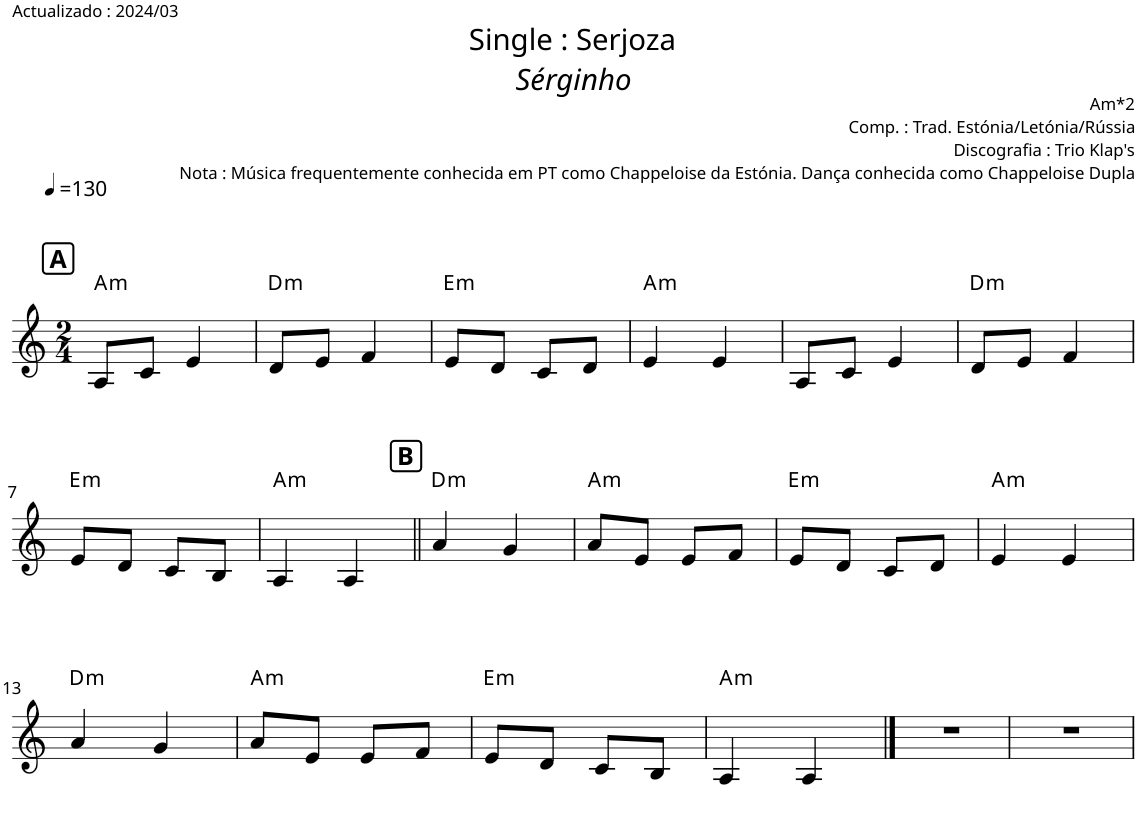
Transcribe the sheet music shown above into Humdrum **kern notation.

**kern	**harte
*part1	*part1
*staff1	*
*I"Piano	*
*I'Pno.	*
*clefG2	*
*k[]	*
*M2/4	*
*MM130	*
!!LO:REH:place=s1:a:B:cj:fs=12:t=A
=1	=1
!	!LO:H:kt=m
8A/L	A:min
8c/J	.
4e/	.
=2	=2
!	!LO:H:kt=m
8d/L	D:min
8e/J	.
4f/	.
=3	=3
!	!LO:H:kt=m
8e/L	E:min
8d/J	.
8c/L	.
8d/J	.
=4	=4
!	!LO:H:kt=m
4e/	A:min
4e/	.
=5	=5
8A/L	.
8c/J	.
4e/	.
=6	=6
!	!LO:H:kt=m
8d/L	D:min
8e/J	.
4f/	.
!!LO:LB:g=z
=7	=7
!	!LO:H:kt=m
8e/L	E:min
8d/J	.
8c/L	.
8B/J	.
=8	=8
!	!LO:H:kt=m
4A/	A:min
4A/	.
!!LO:REH:place=s1:a:B:cj:fs=12:t=B
=9||	=9||
!	!LO:H:kt=m
4a/	D:min
4g/	.
=10	=10
!	!LO:H:kt=m
8a/L	A:min
8e/J	.
8e/L	.
8f/J	.
=11	=11
!	!LO:H:kt=m
8e/L	E:min
8d/J	.
8c/L	.
8d/J	.
=12	=12
!	!LO:H:kt=m
4e/	A:min
4e/	.
!!LO:LB:g=z
=13	=13
!	!LO:H:kt=m
4a/	D:min
4g/	.
=14	=14
!	!LO:H:kt=m
8a/L	A:min
8e/J	.
8e/L	.
8f/J	.
=15	=15
!	!LO:H:kt=m
8e/L	E:min
8d/J	.
8c/L	.
8B/J	.
=16	=16
!	!LO:H:kt=m
4A/	A:min
4A/	.
==17	==17
2r	.
=18	=18
2r	.
=	=
*-	*-
